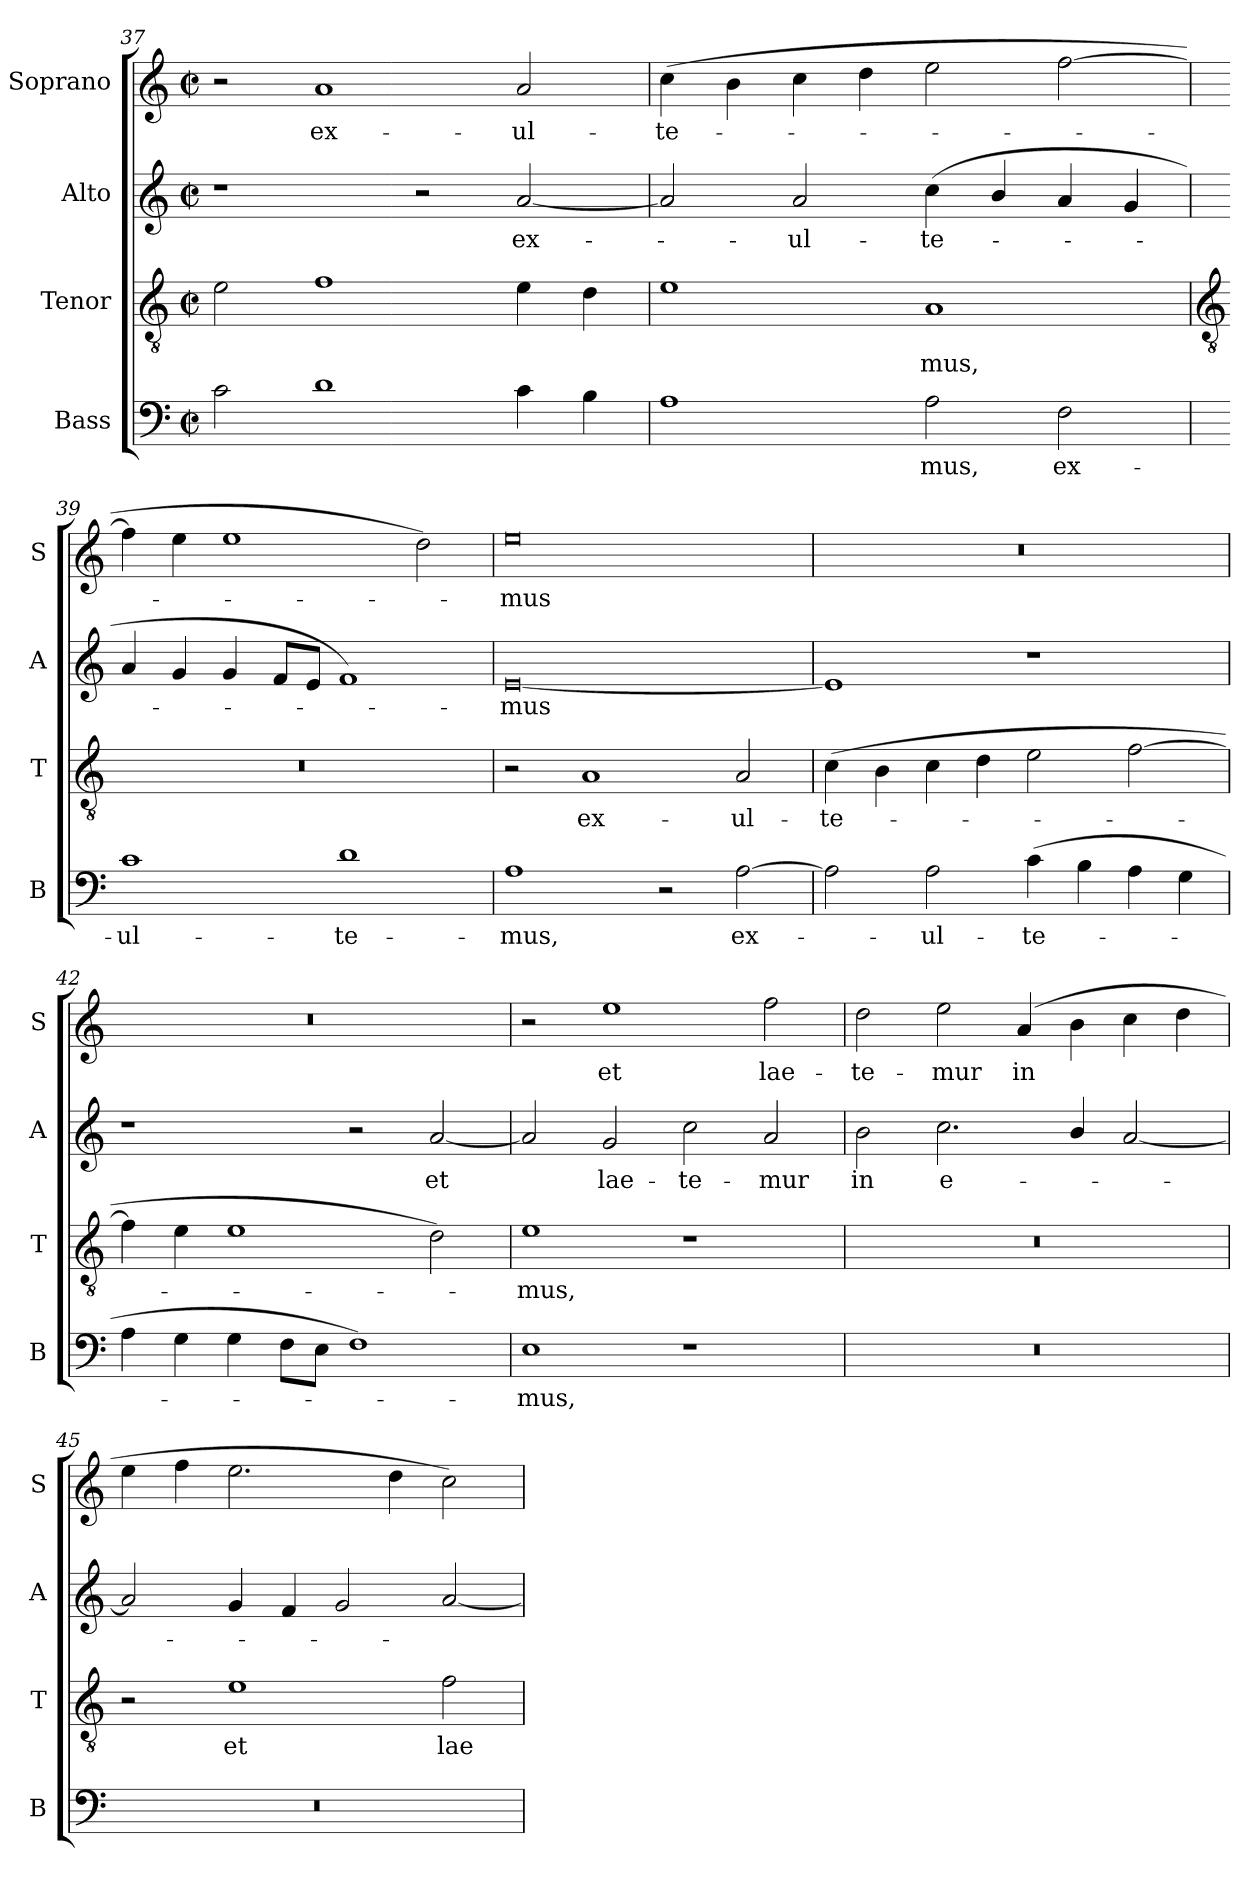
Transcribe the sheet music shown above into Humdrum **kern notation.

**kern	**text	**kern	**text	**kern	**text	**kern	**text
*part4	*part4	*part3	*part3	*part2	*part2	*part1	*part1
*staff4	*staff4	*staff3	*staff3	*staff2	*staff2	*staff1	*staff1
*I"Bass	*	*I"Tenor	*	*I"Alto	*	*I"Soprano	*
*I'B	*	*I'T	*	*I'A	*	*I'S	*
*clefF4	*	*clefGv2	*	*clefG2	*	*clefG2	*
*k[]	*	*k[]	*	*k[]	*	*k[]	*
*C:	*	*C:	*	*C:	*	*C:	*
*M4/2	*	*M4/2	*	*M4/2	*	*M4/2	*
*met(c|)	*	*met(c|)	*	*met(c|)	*	*met(c|)	*
=37	=37	=37	=37	=37	=37	=37	=37
2c	.	2e	.	1r	.	2r	.
!	!	!	!	!	!	!	!LO:LY:b
1d	.	1f	.	.	.	1a	ex-
.	.	.	.	2r	.	.	.
!	!	!	!	!	!LO:LY:b	!	!LO:LY:b
4c	.	4e	.	[2a	ex-	2a	-ul-
4B	.	4d	.	.	.	.	.
=38	=38	=38	=38	=38	=38	=38	=38
!	!	!	!	!	!	!	!LO:LY:b
1A	.	1e	.	2a]	.	(>4cc	-te-
.	.	.	.	.	.	4b	.
!	!	!	!	!	!LO:LY:b	!	!
.	.	.	.	2a	-ul-	4cc	.
.	.	.	.	.	.	4dd	.
!	!LO:LY:b	!	!LO:LY:b	!	!LO:LY:b	!	!
2A	mus,	1A	mus,	(<4cc	-te-	2ee	.
.	.	.	.	4b/	.	.	.
!	!LO:LY:b	!	!	!	!	!	!
2F	ex-	.	.	4a	.	[2ff	.
.	.	.	.	4g	.	.	.
!!LO:LB:g=z
=39	=39	=39	=39	=39	=39	=39	=39
*	*	*clefGv2	*	*	*	*	*
!	!LO:LY:b	!	!	!	!	!	!
1c	-ul-	0r	.	4a	.	4ff]	.
.	.	.	.	4g	.	4ee	.
.	.	.	.	4g	.	1ee	.
.	.	.	.	8fL	.	.	.
.	.	.	.	8eJ	.	.	.
!	!LO:LY:b	!	!	!	!	!	!
1d	-te-	.	.	1f)	.	.	.
.	.	.	.	.	.	2dd)	.
=40	=40	=40	=40	=40	=40	=40	=40
!	!LO:LY:b	!	!	!	!LO:LY:b	!	!LO:LY:b
1A	-mus,	2r	.	[0e	mus	0ee	mus
!	!	!	!LO:LY:b	!	!	!	!
.	.	1A	ex-	.	.	.	.
2r	.	.	.	.	.	.	.
!	!LO:LY:b	!	!LO:LY:b	!	!	!	!
[2A	ex-	2A	-ul-	.	.	.	.
=41	=41	=41	=41	=41	=41	=41	=41
!	!	!	!LO:LY:b	!	!	!	!
2A]	.	(>4c	-te-	1e]	.	0r	.
.	.	4B	.	.	.	.	.
!	!LO:LY:b	!	!	!	!	!	!
2A	ul-	4c	.	.	.	.	.
.	.	4d	.	.	.	.	.
!	!LO:LY:b	!	!	!	!	!	!
(>4c	-te-	2e	.	1r	.	.	.
4B	.	.	.	.	.	.	.
4A	.	[2f	.	.	.	.	.
4G	.	.	.	.	.	.	.
=42	=42	=42	=42	=42	=42	=42	=42
4A	.	4f]	.	1r	.	0r	.
4G	.	4e	.	.	.	.	.
4G	.	1e	.	.	.	.	.
8FL	.	.	.	.	.	.	.
8EJ	.	.	.	.	.	.	.
1F)	.	.	.	2r	.	.	.
!	!	!	!	!	!LO:LY:b	!	!
.	.	2d)	.	[2a	et	.	.
=43	=43	=43	=43	=43	=43	=43	=43
!	!LO:LY:b	!	!LO:LY:b	!	!	!	!
1E	mus,	1e	mus,	2a]	.	2r	.
!	!	!	!	!	!LO:LY:b	!	!LO:LY:b
.	.	.	.	2g	lae-	1ee	et
!	!	!	!	!	!LO:LY:b	!	!
1r	.	1r	.	2cc	-te-	.	.
!	!	!	!	!	!LO:LY:b	!	!LO:LY:b
.	.	.	.	2a	-mur	2ff	lae-
=44	=44	=44	=44	=44	=44	=44	=44
!	!	!	!	!	!LO:LY:b	!	!LO:LY:b
0r	.	0r	.	2b	in	2dd	-te-
!	!	!	!	!	!LO:LY:b	!	!LO:LY:b
.	.	.	.	2.cc	e-	2ee	-mur
!	!	!	!	!	!	!	!LO:LY:b
.	.	.	.	.	.	(>4a	in
.	.	.	.	4b/	.	4b	.
.	.	.	.	[2a	.	4cc	.
.	.	.	.	.	.	4dd	.
=45	=45	=45	=45	=45	=45	=45	=45
0r	.	2r	.	2a]	.	4ee	.
.	.	.	.	.	.	4ff	.
!	!	!	!LO:LY:b	!	!	!	!
.	.	1e	et	4g	.	2.ee	.
.	.	.	.	4f	.	.	.
.	.	.	.	2g	.	.	.
.	.	.	.	.	.	4dd	.
!	!	!	!LO:LY:b	!	!	!	!
.	.	2f	lae-	[2a	.	2cc)	.
=	=	=	=	=	=	=	=
*-	*-	*-	*-	*-	*-	*-	*-
